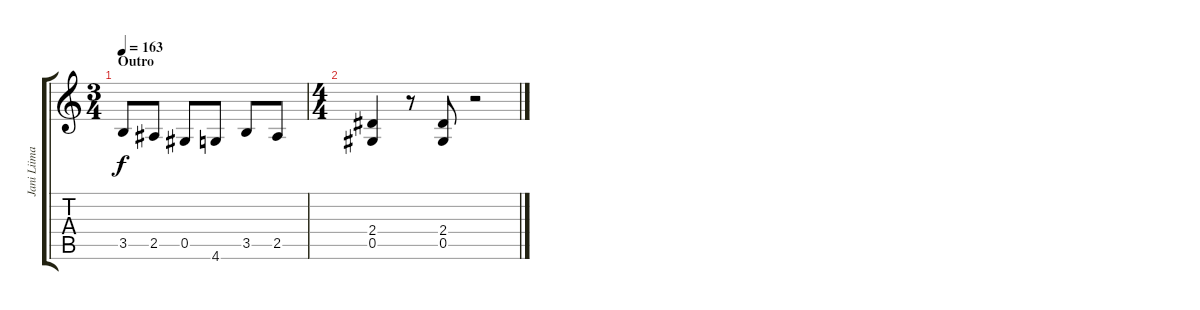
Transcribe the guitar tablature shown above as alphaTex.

\track ("Jani Liimatainen 2" "Jani Liima") {mute instrument distortionguitar}
\staff {score tabs}
\tuning (Eb4 Bb3 Gb3 Db3 Ab2 Eb2) {hide}
\ts (3 4)
\section ("" "Outro")
\tempo 163
\clef g2
\ks c
3.5.8{dy f} 2.5.8 0.5.8 4.6.8 3.5.8 2.5.8 |
\ts (4 4)
(2.4 0.5).4 r.8 (2.4 0.5).8 r.2
